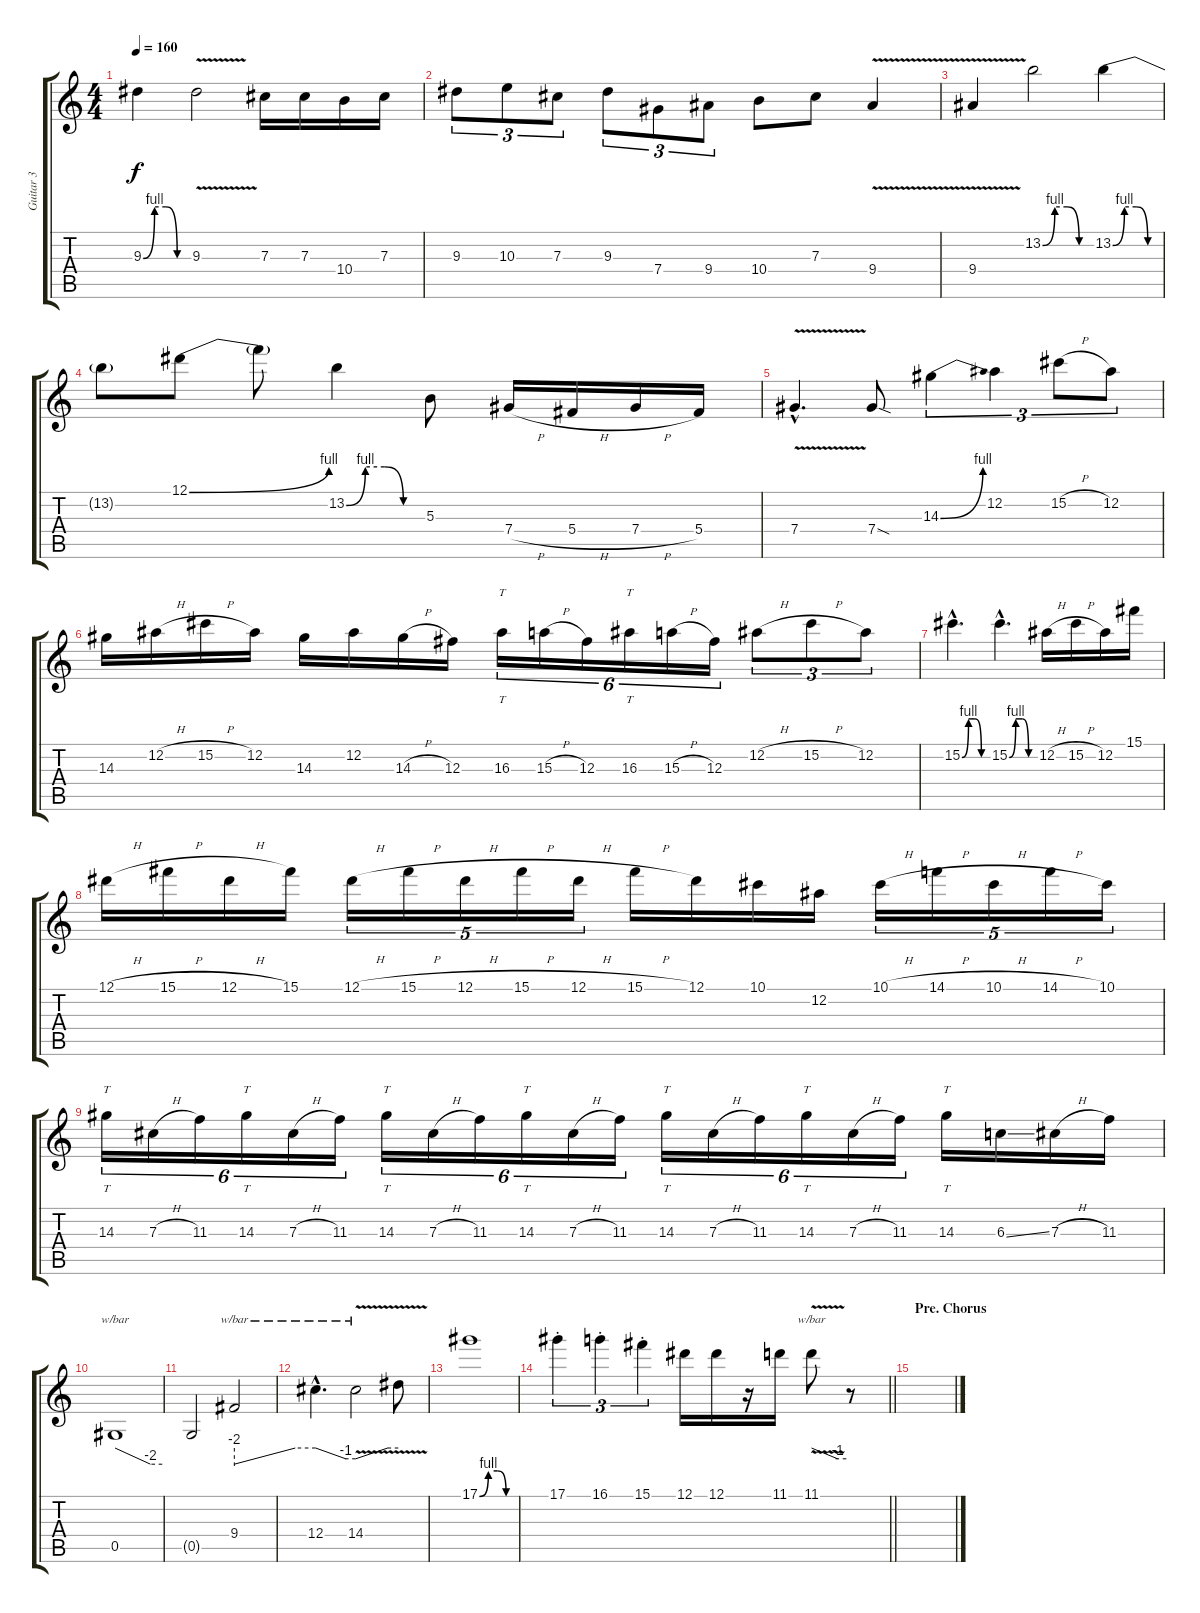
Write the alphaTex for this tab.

\track ("Guitar 3" "Guitar 3") {instrument distortionguitar}
\staff {score tabs}
\tuning (Eb4 Bb3 Gb3 Db3 Ab2 Eb2) {hide}
\ts (4 4)
\tempo 160
\clef g2
\ks c
9.3{be (custom 0 0 15 4 30 4 45 0 60 0)}.4{dy f} 9.3{v}.2 7.3.16 7.3.16 10.4.16 7.3.16 |
9.3.8{tu (3 2)} 10.3.8{tu (3 2)} 7.3.8{tu (3 2)} 9.3.8{tu (3 2)} 7.4.8{tu (3 2)} 9.4.8{tu (3 2)} 10.4.8 7.3.8 9.4{v}.4 |
9.4{v}.4 13.2{be (custom 0 0 15 4 30 4 45 0 60 0)}.2 13.2{be (custom 0 0 15 4 30 4 45 0 60 0)}.4 |
13.2{t}.8 12.1{be (bend 0 0 60 4)}.8 12.1{t}.8 13.2{be (custom 0 0 15 4 30 4 45 0 60 0)}.4 5.3.8 7.4{h}.16 5.4{h}.16 7.4{h}.16 5.4.16 |
7.4{v hac}.4{d} 7.4{sod}.8 14.3{be (bend 0 0 60 4)}.4{tu (3 2)} 12.2.4{tu (3 2)} 15.2{h}.8{tu (3 2)} 12.2.8{tu (3 2)} |
14.3.16 12.2{h}.16 15.2{h}.16 12.2.16 14.3.16 12.2.16 14.3{h}.16 12.3.16 16.3.16{tt tu (6 4)} 15.3{h}.16{tu (6 4)} 12.3.16{tu (6 4)} 16.3.16{tt tu (6 4)} 15.3{h}.16{tu (6 4)} 12.3.16{tu (6 4)} 12.2{h}.8{tu (3 2)} 15.2{h}.8{tu (3 2)} 12.2.8{tu (3 2)} |
15.2{be (custom 0 0 15 4 30 4 45 0 60 0) hac}.4{d} 15.2{be (custom 0 0 15 4 30 4 45 0 60 0) hac}.4{d} 12.2{h}.16 15.2{h}.16 12.2.16 15.1.16 |
12.1{h}.16 15.1{h}.16 12.1{h}.16 15.1.16 12.1{h}.16{tu (5 4)} 15.1{h}.16{tu (5 4)} 12.1{h}.16{tu (5 4)} 15.1{h}.16{tu (5 4)} 12.1{h}.16{tu (5 4)} 15.1{h}.16 12.1.16 10.1.16 12.2.16 10.1{h}.16{tu (5 4)} 14.1{h}.16{tu (5 4)} 10.1{h}.16{tu (5 4)} 14.1{h}.16{tu (5 4)} 10.1.16{tu (5 4)} |
14.3.16{tt tu (6 4)} 7.3{h}.16{tu (6 4)} 11.3.16{tu (6 4)} 14.3.16{tt tu (6 4)} 7.3{h}.16{tu (6 4)} 11.3.16{tu (6 4)} 14.3.16{tt tu (6 4)} 7.3{h}.16{tu (6 4)} 11.3.16{tu (6 4)} 14.3.16{tt tu (6 4)} 7.3{h}.16{tu (6 4)} 11.3.16{tu (6 4)} 14.3.16{tt tu (6 4)} 7.3{h}.16{tu (6 4)} 11.3.16{tu (6 4)} 14.3.16{tt tu (6 4)} 7.3{h}.16{tu (6 4)} 11.3.16{tu (6 4)} 14.3.16{tt} 6.3{ss}.16 7.3{h}.16 11.3.16 |
0.5.1{tbe (custom default 0 0 45 -8 60 -8)} |
0.5{t}.2 9.4.2{tbe (custom default 0 -8 45 0 60 0)} |
12.4{hac}.4{d tbe (custom default 0 0 45 -4 60 -4)} 14.4{v}.2{tbe (custom default 0 -4 45 0 60 0)} 14.4{t}.8 |
17.1{be (custom 0 0 15 4 30 4 45 0 60 0)}.1 |
\barLineRight lightlight
17.1{st}.4{tu (3 2)} 16.1{st}.4{tu (3 2)} 15.1{st}.4{tu (3 2)} 12.1.16 12.1.16 r.16 11.1.16 11.1{v}.8{tbe (custom default 0 0 45 -4 60 -4)} r.8 |
\section ("" "Pre. Chorus")
